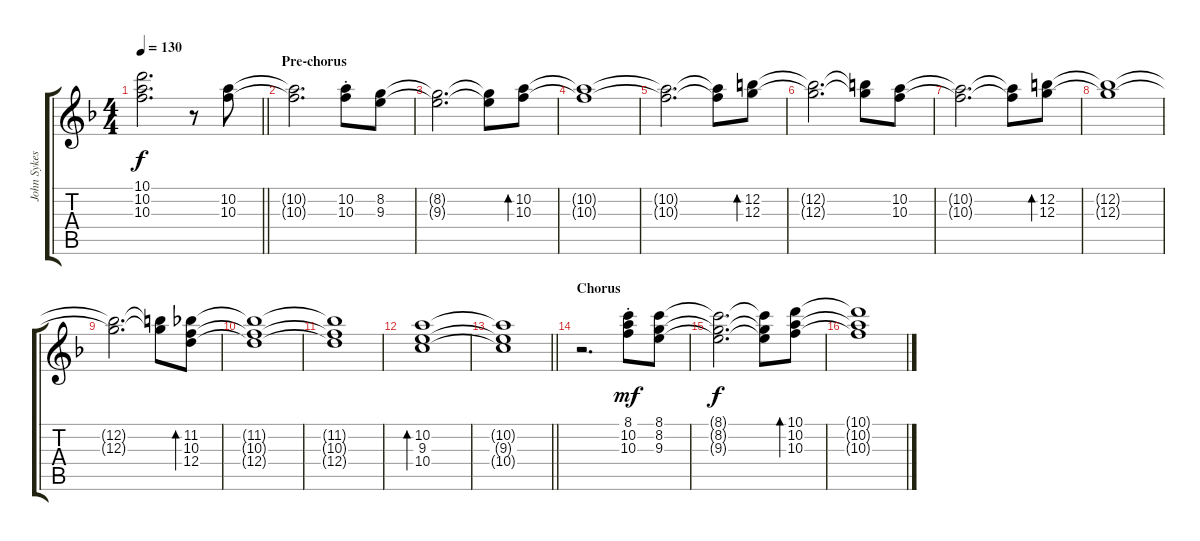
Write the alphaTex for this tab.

\track ("John Sykes" "John Sykes") {instrument electricguitarjazz}
\staff {score tabs}
\tuning (E4 B3 G3 D3 A2 E2) {hide}
\ts (4 4)
\tempo 130
\clef g2
\barLineRight lightlight
\ks dminor
(10.1{t} 10.2{t} 10.3{t}).2{d dy f} r.8 (10.2 10.3).8 |
\section ("" "Pre-chorus")
(10.2{t} 10.3{t}).2{d} (10.2{st} 10.3{st}).8 (8.2 9.3).8 |
(8.2{t} 9.3{t}).2{d} (8.2{t} 9.3{t}).8 (10.2 10.3).8{bd 240} |
(10.2{t} 10.3{t}).1 |
(10.2{t} 10.3{t}).2{d} (10.2{t} 10.3{t}).8 (12.2 12.3).8{bd 240} |
(12.2{t} 12.3{t}).2{d} (12.2{t} 12.3{t}).8 (10.2 10.3).8 |
(10.2{t} 10.3{t}).2{d} (10.2{t} 10.3{t}).8 (12.2 12.3).8{bd 120} |
(12.2{t} 12.3{t}).1 |
(12.2{t} 12.3{t}).2{d} (12.2{t} 12.3{t}).8 (11.2 10.3 12.4).8{bd 480} |
(11.2{t} 10.3{t} 12.4{t}).1 |
(11.2{t} 10.3{t} 12.4{t}).1 |
(10.2 9.3 10.4).1{bd 480} |
\barLineRight lightlight
(10.2{t} 9.3{t} 10.4{t}).1 |
\section ("" "Chorus")
r.2{d} (8.1{st} 10.2{st} 10.3{st}).8{dy mf} (8.1 8.2 9.3).8 |
(8.1{t} 8.2{t} 9.3{t}).2{d dy f} (8.1{t} 8.2{t} 9.3{t}).8 (10.1 10.2 10.3).8{bd 240} |
(10.1{t} 10.2{t} 10.3{t}).1
